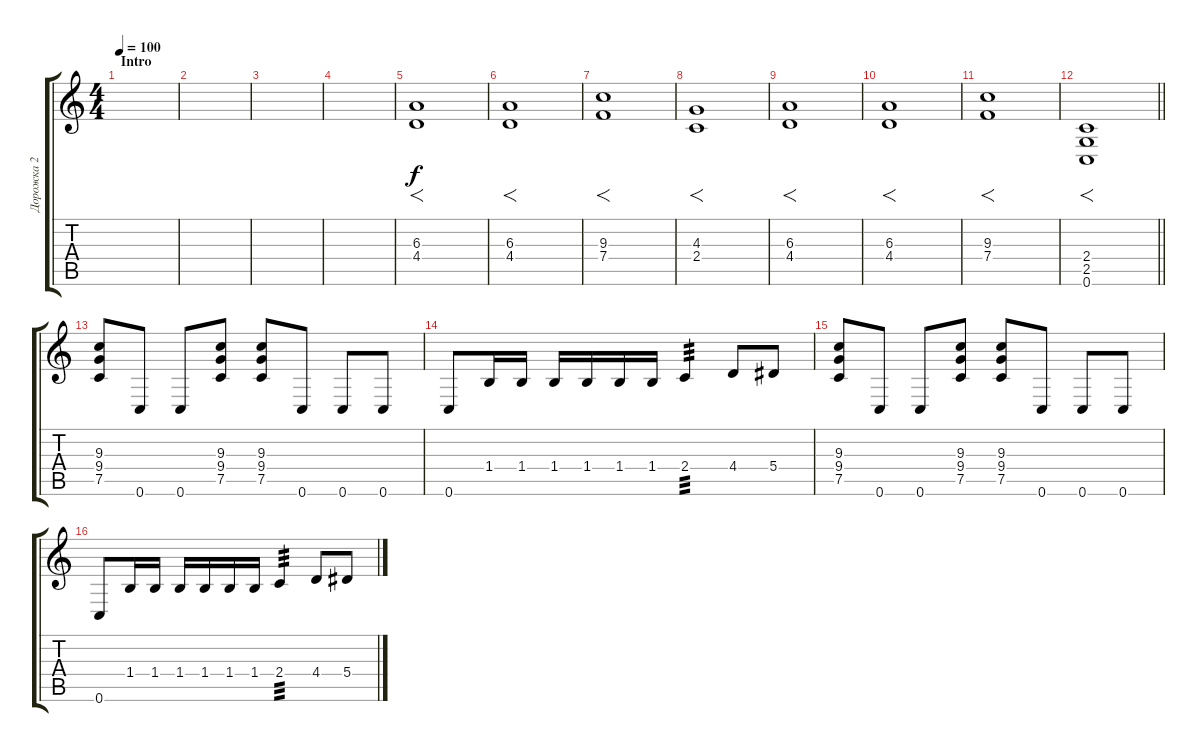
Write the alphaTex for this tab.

\track ("Дорожка 2" "Дорожка 2") {instrument distortionguitar}
\staff {score tabs}
\tuning (C4 G3 Eb3 Bb2 F2 C2) {hide}
\ts (4 4)
\section ("" "Intro")
\tempo 100
\clef g2
\ks c
|
|
|
|
(6.3 4.4).1{f} |
(6.3 4.4).1{f} |
(9.3 7.4).1{f} |
(4.3 2.4).1{f} |
(6.3 4.4).1{f} |
(6.3 4.4).1{f} |
(9.3 7.4).1{f} |
\barLineRight lightlight
(2.4 2.5 0.6).1{f} |
\section ("" "")
(9.3 9.4 7.5).8 0.6.8 0.6.8 (9.3 9.4 7.5).8 (9.3 9.4 7.5).8 0.6.8 0.6.8 0.6.8 |
0.6.8 1.4.16 1.4.16 1.4.16 1.4.16 1.4.16 1.4.16 2.4.4{tp 3} 4.4.8 5.4.8 |
(9.3 9.4 7.5).8 0.6.8 0.6.8 (9.3 9.4 7.5).8 (9.3 9.4 7.5).8 0.6.8 0.6.8 0.6.8 |
0.6.8 1.4.16 1.4.16 1.4.16 1.4.16 1.4.16 1.4.16 2.4.4{tp 3} 4.4.8 5.4.8
